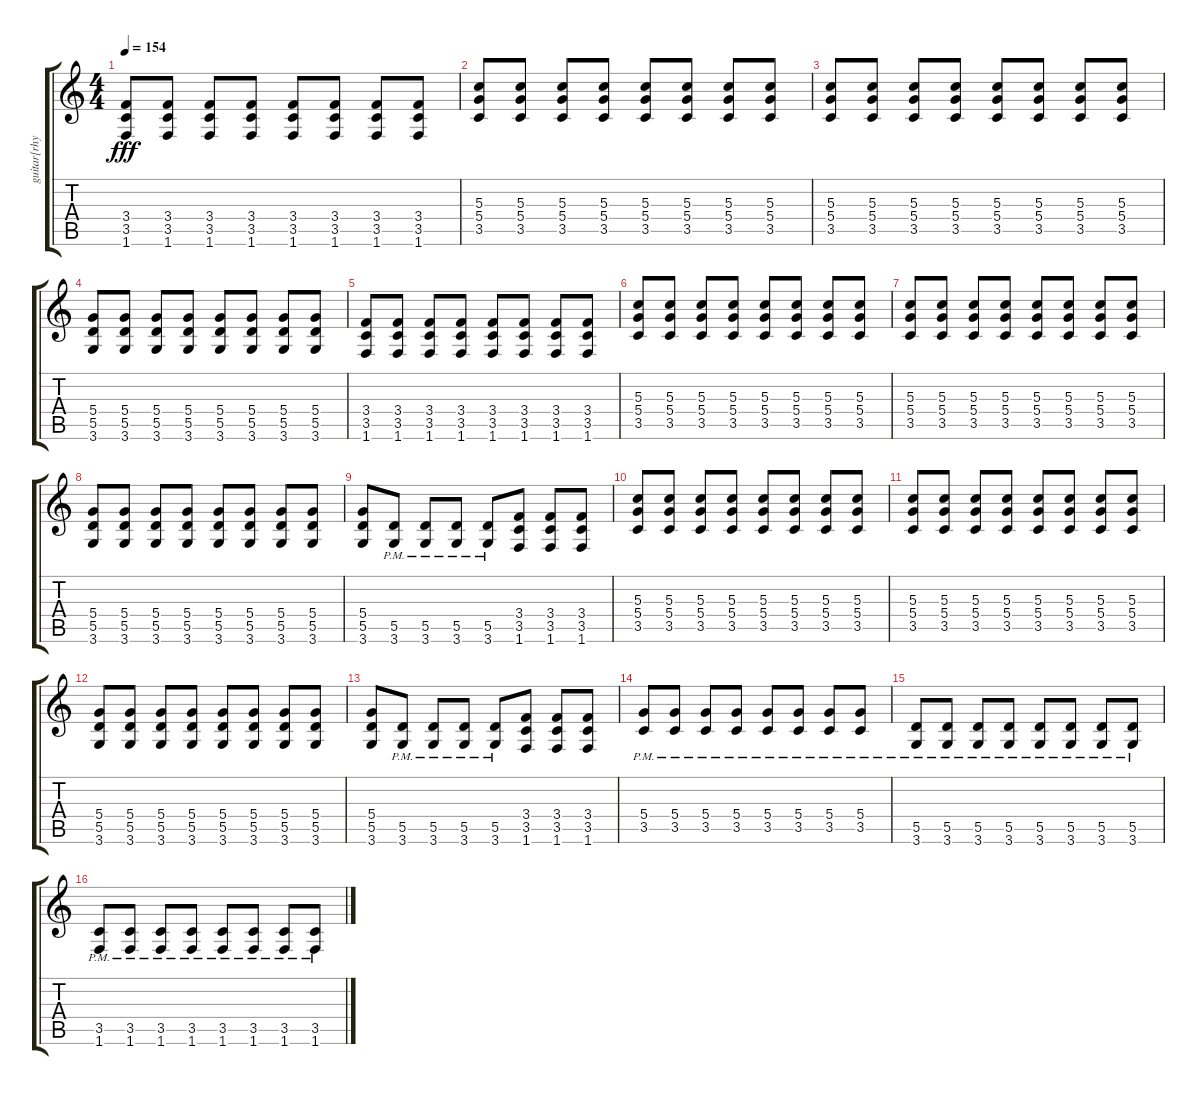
\track ("guitar[rhythm]" "guitar[rhy") {instrument overdrivenguitar}
\staff {score tabs}
\tuning (E4 B3 G3 D3 A2 E2) {hide}
\ts (4 4)
\tempo 154
\clef g2
\ks c
(3.4 3.5 1.6).8{dy fff} (3.4 3.5 1.6).8 (3.4 3.5 1.6).8 (3.4 3.5 1.6).8 (3.4 3.5 1.6).8 (3.4 3.5 1.6).8 (3.4 3.5 1.6).8 (3.4 3.5 1.6).8 |
(5.3 5.4 3.5).8 (5.3 5.4 3.5).8 (5.3 5.4 3.5).8 (5.3 5.4 3.5).8 (5.3 5.4 3.5).8 (5.3 5.4 3.5).8 (5.3 5.4 3.5).8 (5.3 5.4 3.5).8 |
(5.3 5.4 3.5).8 (5.3 5.4 3.5).8 (5.3 5.4 3.5).8 (5.3 5.4 3.5).8 (5.3 5.4 3.5).8 (5.3 5.4 3.5).8 (5.3 5.4 3.5).8 (5.3 5.4 3.5).8 |
(5.4 5.5 3.6).8 (5.4 5.5 3.6).8 (5.4 5.5 3.6).8 (5.4 5.5 3.6).8 (5.4 5.5 3.6).8 (5.4 5.5 3.6).8 (5.4 5.5 3.6).8 (5.4 5.5 3.6).8 |
(3.4 3.5 1.6).8 (3.4 3.5 1.6).8 (3.4 3.5 1.6).8 (3.4 3.5 1.6).8 (3.4 3.5 1.6).8 (3.4 3.5 1.6).8 (3.4 3.5 1.6).8 (3.4 3.5 1.6).8 |
(5.3 5.4 3.5).8 (5.3 5.4 3.5).8 (5.3 5.4 3.5).8 (5.3 5.4 3.5).8 (5.3 5.4 3.5).8 (5.3 5.4 3.5).8 (5.3 5.4 3.5).8 (5.3 5.4 3.5).8 |
(5.3 5.4 3.5).8 (5.3 5.4 3.5).8 (5.3 5.4 3.5).8 (5.3 5.4 3.5).8 (5.3 5.4 3.5).8 (5.3 5.4 3.5).8 (5.3 5.4 3.5).8 (5.3 5.4 3.5).8 |
(5.4 5.5 3.6).8 (5.4 5.5 3.6).8 (5.4 5.5 3.6).8 (5.4 5.5 3.6).8 (5.4 5.5 3.6).8 (5.4 5.5 3.6).8 (5.4 5.5 3.6).8 (5.4 5.5 3.6).8 |
(5.4 5.5 3.6).8 (5.5{pm} 3.6{pm}).8 (5.5{pm} 3.6{pm}).8 (5.5{pm} 3.6{pm}).8 (5.5{pm} 3.6{pm}).8 (3.4 3.5 1.6).8 (3.4 3.5 1.6).8 (3.4 3.5 1.6).8 |
(5.3 5.4 3.5).8 (5.3 5.4 3.5).8 (5.3 5.4 3.5).8 (5.3 5.4 3.5).8 (5.3 5.4 3.5).8 (5.3 5.4 3.5).8 (5.3 5.4 3.5).8 (5.3 5.4 3.5).8 |
(5.3 5.4 3.5).8 (5.3 5.4 3.5).8 (5.3 5.4 3.5).8 (5.3 5.4 3.5).8 (5.3 5.4 3.5).8 (5.3 5.4 3.5).8 (5.3 5.4 3.5).8 (5.3 5.4 3.5).8 |
(5.4 5.5 3.6).8 (5.4 5.5 3.6).8 (5.4 5.5 3.6).8 (5.4 5.5 3.6).8 (5.4 5.5 3.6).8 (5.4 5.5 3.6).8 (5.4 5.5 3.6).8 (5.4 5.5 3.6).8 |
(5.4 5.5 3.6).8 (5.5{pm} 3.6{pm}).8 (5.5{pm} 3.6{pm}).8 (5.5{pm} 3.6{pm}).8 (5.5{pm} 3.6{pm}).8 (3.4 3.5 1.6).8 (3.4 3.5 1.6).8 (3.4 3.5 1.6).8 |
(5.4{pm} 3.5{pm}).8 (5.4{pm} 3.5{pm}).8 (5.4{pm} 3.5{pm}).8 (5.4{pm} 3.5{pm}).8 (5.4{pm} 3.5{pm}).8 (5.4{pm} 3.5{pm}).8 (5.4{pm} 3.5{pm}).8 (5.4{pm} 3.5{pm}).8 |
(5.5{pm} 3.6{pm}).8 (5.5{pm} 3.6{pm}).8 (5.5{pm} 3.6{pm}).8 (5.5{pm} 3.6{pm}).8 (5.5{pm} 3.6{pm}).8 (5.5{pm} 3.6{pm}).8 (5.5{pm} 3.6{pm}).8 (5.5{pm} 3.6{pm}).8 |
(3.5{pm} 1.6{pm}).8 (3.5{pm} 1.6{pm}).8 (3.5{pm} 1.6{pm}).8 (3.5{pm} 1.6{pm}).8 (3.5{pm} 1.6{pm}).8 (3.5{pm} 1.6{pm}).8 (3.5{pm} 1.6{pm}).8 (3.5{pm} 1.6{pm}).8
